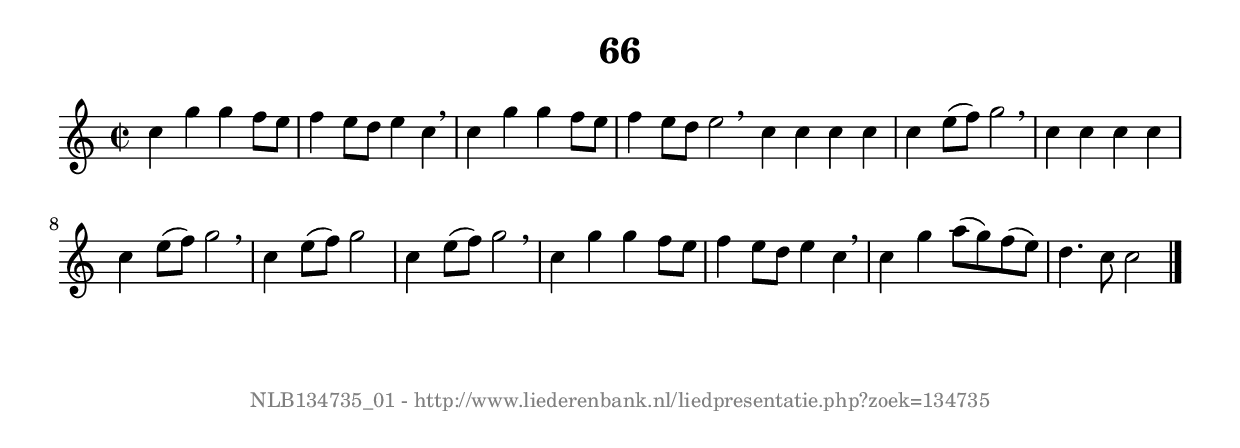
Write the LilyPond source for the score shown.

%
% produced by wce2krn 1.64 (7 June 2014)
%
\version"2.16"
#(append! paper-alist '(("long" . (cons (* 210 mm) (* 2000 mm)))))
#(set-default-paper-size "long")
sb = {\breathe}
mBreak = {\breathe }
bBreak = {\breathe }
x = {\once\override NoteHead #'style = #'cross }
gl=\glissando
itime={\override Staff.TimeSignature #'stencil = ##f }
ficta = {\once\set suggestAccidentals = ##t}
fine = {\once\override Score.RehearsalMark #'self-alignment-X = #1 \mark \markup {\italic{Fine}}}
dc = {\once\override Score.RehearsalMark #'self-alignment-X = #1 \mark \markup {\italic{D.C.}}}
dcf = {\once\override Score.RehearsalMark #'self-alignment-X = #1 \mark \markup {\italic{D.C. al Fine}}}
dcc = {\once\override Score.RehearsalMark #'self-alignment-X = #1 \mark \markup {\italic{D.C. al Coda}}}
ds = {\once\override Score.RehearsalMark #'self-alignment-X = #1 \mark \markup {\italic{D.S.}}}
dsf = {\once\override Score.RehearsalMark #'self-alignment-X = #1 \mark \markup {\italic{D.S. al Fine}}}
dsc = {\once\override Score.RehearsalMark #'self-alignment-X = #1 \mark \markup {\italic{D.S. al Coda}}}
pv = {\set Score.repeatCommands = #'((volta "1"))}
sv = {\set Score.repeatCommands = #'((volta "2"))}
tv = {\set Score.repeatCommands = #'((volta "3"))}
qv = {\set Score.repeatCommands = #'((volta "4"))}
xv = {\set Score.repeatCommands = #'((volta #f))}
\header{ tagline = ""
title = "66"
}
\score {{
\key c \major
\relative g'
{
\set melismaBusyProperties = #'()
\time 2/2
\tempo 4=120
\override Score.MetronomeMark #'transparent = ##t
\override Score.RehearsalMark #'break-visibility = #(vector #t #t #f)
c4 g' g f8 e f4 e8 d e4 c \sb c4 g' g f8 e f4 e8 d e2 \bar ":|:" \bBreak
c4 c c c c e8( f) g2 \sb c,4 c c c c e8( f) g2 \sb c,4 e8( f) g2 c,4 e8( f) g2 \sb c,4 g' g f8 e f4 e8 d e4 c \sb c4 g' a8( g) f( e) d4. c8 c2 \bar "|."
 }}
 \midi { }
 \layout {
            indent = 0.0\cm
}
}
\markup { \vspace #0 } \markup { \with-color #grey \fill-line { \center-column { \smaller "NLB134735_01 - http://www.liederenbank.nl/liedpresentatie.php?zoek=134735" } } }
